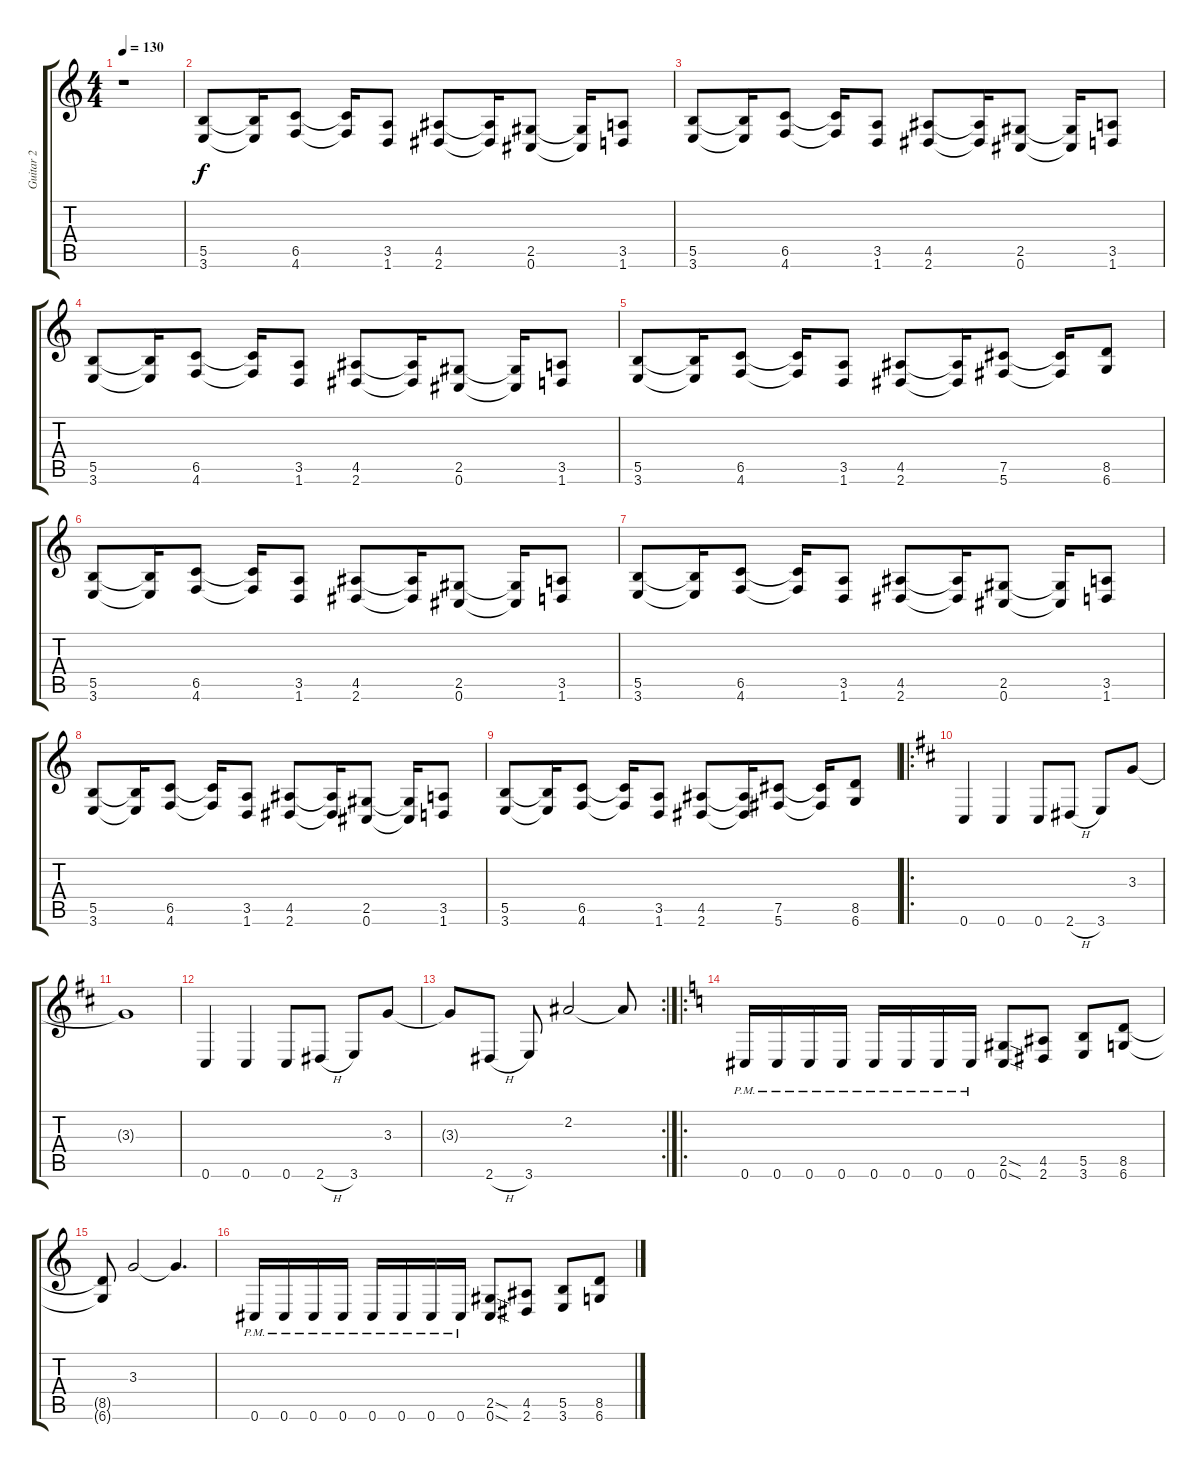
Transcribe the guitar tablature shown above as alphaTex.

\track ("Guitar 2" "Guitar 2") {instrument distortionguitar}
\staff {score tabs}
\tuning (Db4 Ab3 E3 B2 Gb2 Db2) {hide}
\ts (4 4)
\tempo 130
\clef g2
\ks c
r.1{dy f instrument distortionguitar} |
(5.5 3.6).8 (5.5{t} 3.6{t}).16 (6.5 4.6).8 (6.5{t} 4.6{t}).16 (3.5 1.6).8 (4.5 2.6).8 (4.5{t} 2.6{t}).16 (2.5 0.6).8 (2.5{t} 0.6{t}).16 (3.5 1.6).8 |
(5.5 3.6).8 (5.5{t} 3.6{t}).16 (6.5 4.6).8 (6.5{t} 4.6{t}).16 (3.5 1.6).8 (4.5 2.6).8 (4.5{t} 2.6{t}).16 (2.5 0.6).8 (2.5{t} 0.6{t}).16 (3.5 1.6).8 |
(5.5 3.6).8 (5.5{t} 3.6{t}).16 (6.5 4.6).8 (6.5{t} 4.6{t}).16 (3.5 1.6).8 (4.5 2.6).8 (4.5{t} 2.6{t}).16 (2.5 0.6).8 (2.5{t} 0.6{t}).16 (3.5 1.6).8 |
(5.5 3.6).8 (5.5{t} 3.6{t}).16 (6.5 4.6).8 (6.5{t} 4.6{t}).16 (3.5 1.6).8 (4.5 2.6).8 (4.5{t} 2.6{t}).16 (7.5 5.6).8 (7.5{t} 5.6{t}).16 (8.5 6.6).8 |
(5.5 3.6).8 (5.5{t} 3.6{t}).16 (6.5 4.6).8 (6.5{t} 4.6{t}).16 (3.5 1.6).8 (4.5 2.6).8 (4.5{t} 2.6{t}).16 (2.5 0.6).8 (2.5{t} 0.6{t}).16 (3.5 1.6).8 |
(5.5 3.6).8 (5.5{t} 3.6{t}).16 (6.5 4.6).8 (6.5{t} 4.6{t}).16 (3.5 1.6).8 (4.5 2.6).8 (4.5{t} 2.6{t}).16 (2.5 0.6).8 (2.5{t} 0.6{t}).16 (3.5 1.6).8 |
(5.5 3.6).8 (5.5{t} 3.6{t}).16 (6.5 4.6).8 (6.5{t} 4.6{t}).16 (3.5 1.6).8 (4.5 2.6).8 (4.5{t} 2.6{t}).16 (2.5 0.6).8 (2.5{t} 0.6{t}).16 (3.5 1.6).8 |
(5.5 3.6).8 (5.5{t} 3.6{t}).16 (6.5 4.6).8 (6.5{t} 4.6{t}).16 (3.5 1.6).8 (4.5 2.6).8 (4.5{t} 2.6{t}).16 (7.5 5.6).8 (7.5{t} 5.6{t}).16 (8.5 6.6).8 |
\ro
\ks d
0.6.4 0.6.4 0.6.8 2.6{h}.8 3.6.8 3.3.8 |
3.3{t}.1 |
0.6.4 0.6.4 0.6.8 2.6{h}.8 3.6.8 3.3.8 |
\rc 2
3.3{t}.8 2.6{h}.8 3.6.8 2.2.2 2.2{t}.8 |
\ro
\ks c
0.6{pm}.16 0.6{pm}.16 0.6{pm}.16 0.6{pm}.16 0.6{pm}.16 0.6{pm}.16 0.6{pm}.16 0.6{pm}.16 (2.5{sod} 0.6{sod}).8 (4.5 2.6).8 (5.5 3.6).8 (8.5 6.6).8 |
(8.5{t} 6.6{t}).8 3.3.2 3.3{t}.4{d} |
0.6{pm}.16 0.6{pm}.16 0.6{pm}.16 0.6{pm}.16 0.6{pm}.16 0.6{pm}.16 0.6{pm}.16 0.6{pm}.16 (2.5{sod} 0.6{sod}).8 (4.5 2.6).8 (5.5 3.6).8 (8.5 6.6).8
